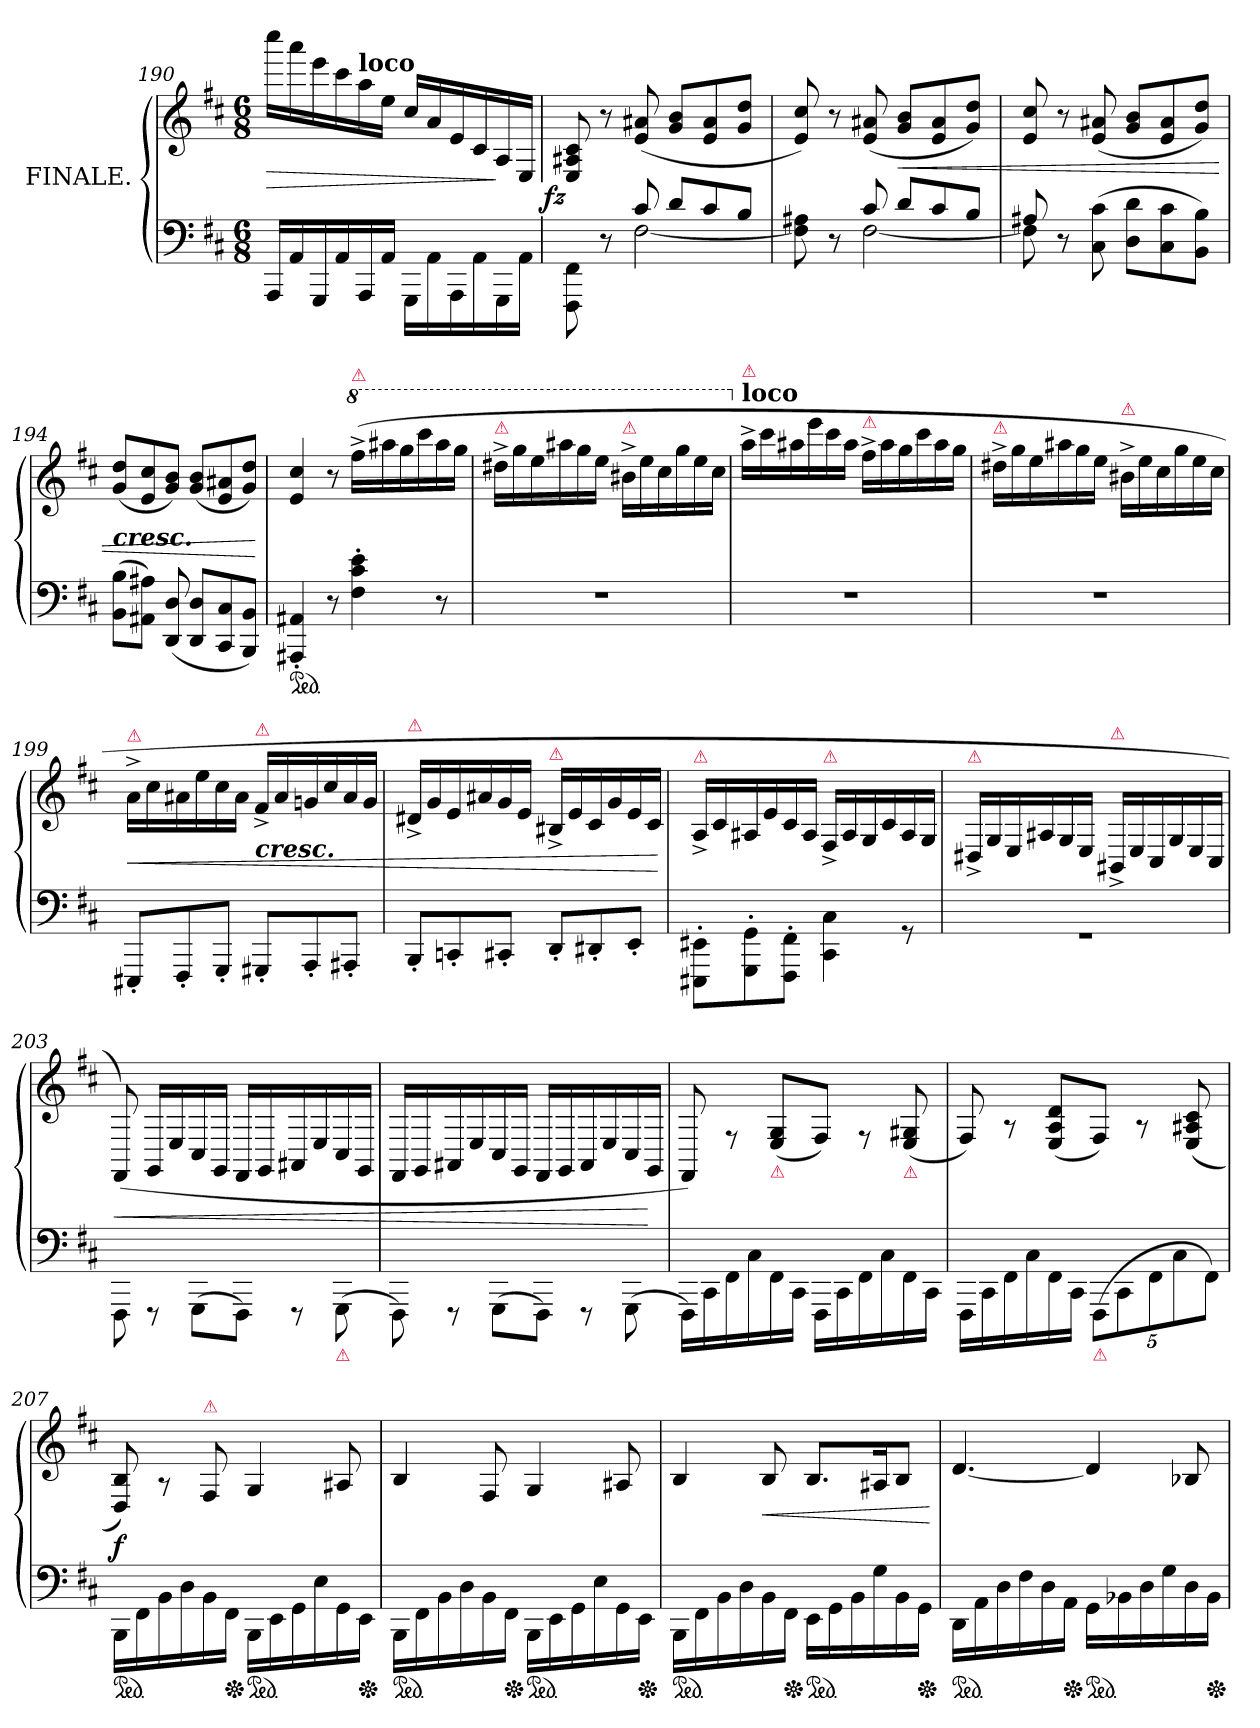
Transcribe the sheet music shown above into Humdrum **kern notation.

**kern	**kern	**dynam
*part1	*part1	*part1
*staff2	*staff1	*staff1/2
*I"FINALE.	*	*
*clefF4	*clefG2	*
*k[f#c#]	*k[f#c#]	*
*M6/8	*M6/8	*
=190	=190	=190
16AAALL	16cccc#LL	>
16AA	16aaa	.
16GGG	16eee	.
16AA	16ccc#	.
!	!LO:TX:a:B:t=loco	!
16AAA	16aa	.
16AAJJ	16eeJJ	.
16GGG\LL	16cc#LL	.
16AA	16a	.
16AAA	16e	.
16AA	16c#	.
16GGG\	16A/	]
16AA\JJ	16E/JJ	.
=191	=191	=191
*^	*	*
!	!	!	!LO:DY:rj
8FFF#\ 8FF#\	4ryy	8E/ 8A#X/ 8c#/	fz
8r	.	8r	.
8c#	[2F#	(<8e 8a#X	.
8dL	.	8g 8bL	.
8c#	.	8e 8a#	.
8BJ	.	8g 8ddJ	.
=192	=192	=192	=192
4ryy	8F#] 8A#X	8e 8cc#)	.
.	8r	8r	.
8c#	[2F#	(<8e 8a#X	.
8dL	.	8g 8bL	<
8c#	.	8e 8a#	.
8BJ	.	8g 8ddJ)	.
=193	=193	=193	=193
8A#X	8F#]	8e 8cc#	.
8r	4ryy	8r	.
(>8C# 8c#	.	(<8e 8a#X	.
8D 8dL	4.ryy	8g 8bL	.
8C# 8c#	.	8e 8a#	.
8BB 8BJ)	.	8g 8ddJ)	.
*v	*v	*	*
=194	=194	=194
!	!LO:TX:c:Bi:t=cresc.	!
(>8BB 8BL	(<8g 8ddL	.
8AA#X 8A#XJ)	8e 8cc#	.
(<8DD 8D	8g 8bJ)	.
8DD 8DL	(<8g 8bL	.
8CC# 8C#	8e 8a#X	.
8BBB 8BBJ)	8g 8ddJ)	.
.	.	[
=195	=195	=195
*ped	*	*
4AAA#X'< 4AA#X'<	4e 4cc#	.
8r	8r	.
*	*8va	*
!	!LO:TX:a:color=crimson:t=⚠	!
4F#'> 4c#'> 4e'>	(>16fff#^<LL	.
.	16aaa#X	.
.	16ggg	.
.	16cccc#	.
8r	16aaa#	.
.	16gggJJ	.
=196	=196	=196
!	!LO:TX:a:color=crimson:t=⚠	!
2.r	16ddd#X^<LL	.
.	16ggg	.
.	16eee	.
.	16aaa#X	.
.	16ggg	.
.	16eeeJJ	.
!	!LO:TX:a:color=crimson:t=⚠	!
.	16bb#X^<LL	.
.	16eee	.
.	16ccc#	.
.	16ggg	.
.	16eee	.
.	16ccc#JJ	.
=197	=197	=197
*	*X8va	*
!	!LO:TX:a:B:t=loco	!
!	!LO:TX:a:color=crimson:t=⚠	!
2.r	16aa^<LL	.
.	16ccc#	.
.	16aa#X	.
.	16eee	.
.	16ccc#	.
.	16aa#JJ	.
!	!LO:TX:a:color=crimson:t=⚠	!
.	16ff#^<LL	.
.	16aa#	.
.	16gg	.
.	16ccc#	.
.	16aa#	.
.	16ggJJ	.
=198	=198	=198
!	!LO:TX:a:color=crimson:t=⚠	!
2.r	16dd#X^<LL	.
.	16gg	.
.	16ee	.
.	16aa#X	.
.	16gg	.
.	16eeJJ	.
!	!LO:TX:a:color=crimson:t=⚠	!
.	16b#X^<LL	.
.	16ee	.
.	16cc#	.
.	16gg	.
.	16ee	.
.	16cc#JJ	.
=199	=199	=199
!	!LO:TX:a:color=crimson:t=⚠	!
8EEE#X'<L	16a^<LL	<
.	16cc#	.
8FFF#'<	16a#X	.
.	16ee	.
8GGG'<J	16cc#	.
.	16a#JJ	.
!	!LO:TX:c:Bi:t=cresc.	!
!	!LO:TX:a:color=crimson:t=⚠	!
8GGG#X'<L	16f#^<LL	.
.	16a#	.
8AAA'<	16gn	.
.	16cc#	.
8AAA#X'<J	16a#	.
.	16gJJ	.
=200	=200	=200
!	!LO:TX:a:color=crimson:t=⚠	!
8BBB'<L	16d#X^>LL	.
.	16g	.
8CCn'<	16e	.
.	16a#X	.
8CC#X'<J	16g	.
.	16eJJ	.
!	!LO:TX:a:color=crimson:t=⚠	!
8DD'<L	16B#X^>LL	.
.	16e	.
8DD#X'<	16c#	.
.	16g	.
8EE'<J	16e	.
.	16c#JJ	.
.	.	[
=201	=201	=201
!	!LO:TX:a:color=crimson:t=⚠	!
8EEE#X'>\ 8EE#X'>\L	16A^>/LL	.
.	16c#/	.
8GGG'> 8GG'>	16A#X	.
.	16e	.
8FFF#'> 8FF#'>J	16c#	.
.	16A#/JJ	.
!	!LO:TX:a:color=crimson:t=⚠	!
4CC#\ 4C#\	16F#^>/LL	.
.	16A#/	.
.	16G/	.
.	16c#/	.
8rGG	16A#/	.
.	16G/JJ	.
=202	=202	=202
!	!LO:TX:a:color=crimson:t=⚠	!
2.rGG	16D#X^>LL	.
.	16G/	.
.	16E/	.
.	16A#X	.
.	16G/	.
.	16E/JJ	.
!	!LO:TX:a:color=crimson:t=⚠	!
.	16BB#X^>LL	.
.	16E/	.
.	16C#/	.
.	16G/	.
.	16E/	.
.	16C#/JJ	.
=203	=203	=203
8FFF#\	(>8FF#/)	<
8rFFF	16GG/LL	.
.	16E/	.
(<8GGG\L	16C#/	.
.	16GG/JJ	.
8FFF#\J)	16FF#/LL	.
.	16GG/	.
8rFFF	16AA#X	.
.	16E/	.
!LO:TX:b:color=crimson:t=⚠	!	!
(<8GGG\	16C#/	.
.	16GG/JJ	.
=204	=204	=204
8FFF#\)	16FF#/LL	.
.	16GG/	.
8rFFF	16AA#X	.
.	16E/	.
(<8GGG\L	16C#/	.
.	16GG/JJ	.
8FFF#\J)	16FF#/LL	.
.	16GG/	.
8rFFF	16AA#/	.
.	16E/	.
(<8GGG\	16C#/	.
.	16GG/JJ	[
=205	=205	=205
16FFF#\LL)	8FF#/)	.
16CC#\	.	.
16FF#	8rF	.
16C#	.	.
!	!LO:TX:b:Bi:color=crimson:t=⚠	!
16FF#\	(>8E/ 8G/L	.
16CC#\JJ	.	.
16FFF#\LL	8F#/J)	.
16CC#\	.	.
16FF#	8rF	.
16C#	.	.
!	!LO:TX:b:color=crimson:t=⚠	!
16FF#\	(>8E/ 8G#X/	.
16CC#\JJ	.	.
=206	=206	=206
16FFF#\LL	8F#/)	.
16CC#\	.	.
16FF#	8rA	.
16C#	.	.
16FF#\	(>8E/ 8A/ 8d/L	.
16CC#\JJ	.	.
!LO:TX:b:color=crimson:t=⚠	!	!
(>40%3FFF#\L	8F#/J)	.
40%3CC#\	.	.
.	8rA	.
40%3FF#	.	.
40%3C#	.	.
.	(>8E/ 8A#X/ 8c#/	.
40%3FF#\J)	.	.
=207	=207	=207
*ped	*	*
16BBB\LL	8D/ 8B/)	f
16FF#\	.	.
16BB	8rA	.
16D	.	.
!	!LO:TX:a:color=crimson:t=⚠	!
16BB	8F#/	.
*Xped	*	*
16FF#JJ	.	.
*ped	*	*
16BBB\LL	4G/	.
16EE\	.	.
16GG\	.	.
16E\	.	.
16GG\	8A#X/	.
*Xped	*	*
16EE\JJ	.	.
=208	=208	=208
*ped	*	*
16BBB\LL	4B/	.
16FF#\	.	.
16BB\	.	.
16D\	.	.
16BB\	8F#/	.
*Xped	*	*
16FF#\JJ	.	.
*ped	*	*
16BBB\LL	4G/	.
16EE\	.	.
16GG\	.	.
16E\	.	.
16GG	8A#X/	.
*Xped	*	*
16EEJJ	.	.
=209	=209	=209
*ped	*	*
16BBB\LL	4B/	.
16FF#\	.	.
16BB\	.	.
16D\	.	.
16BB\	8B/	<
*Xped	*	*
16FF#\JJ	.	.
*ped	*	*
16EE\LL	8.B/L	.
16GG\	.	.
16BB\	.	.
16G	16A#XK	.
16BB\	8B/J	.
*Xped	*	*
16GG\JJ	.	.
.	.	[
=210	=210	=210
*ped	*	*
16DD\LL	[4.d	.
16AA	.	.
16D	.	.
16F#	.	.
16D	.	.
*Xped	*	*
16AAJJ	.	.
*ped	*	*
16GG\LL	4d]	.
16BB-X	.	.
16D	.	.
16G	.	.
16D	8B-X/	.
*Xped	*	*
16BB-JJ	.	.
=	=	=
*-	*-	*-
